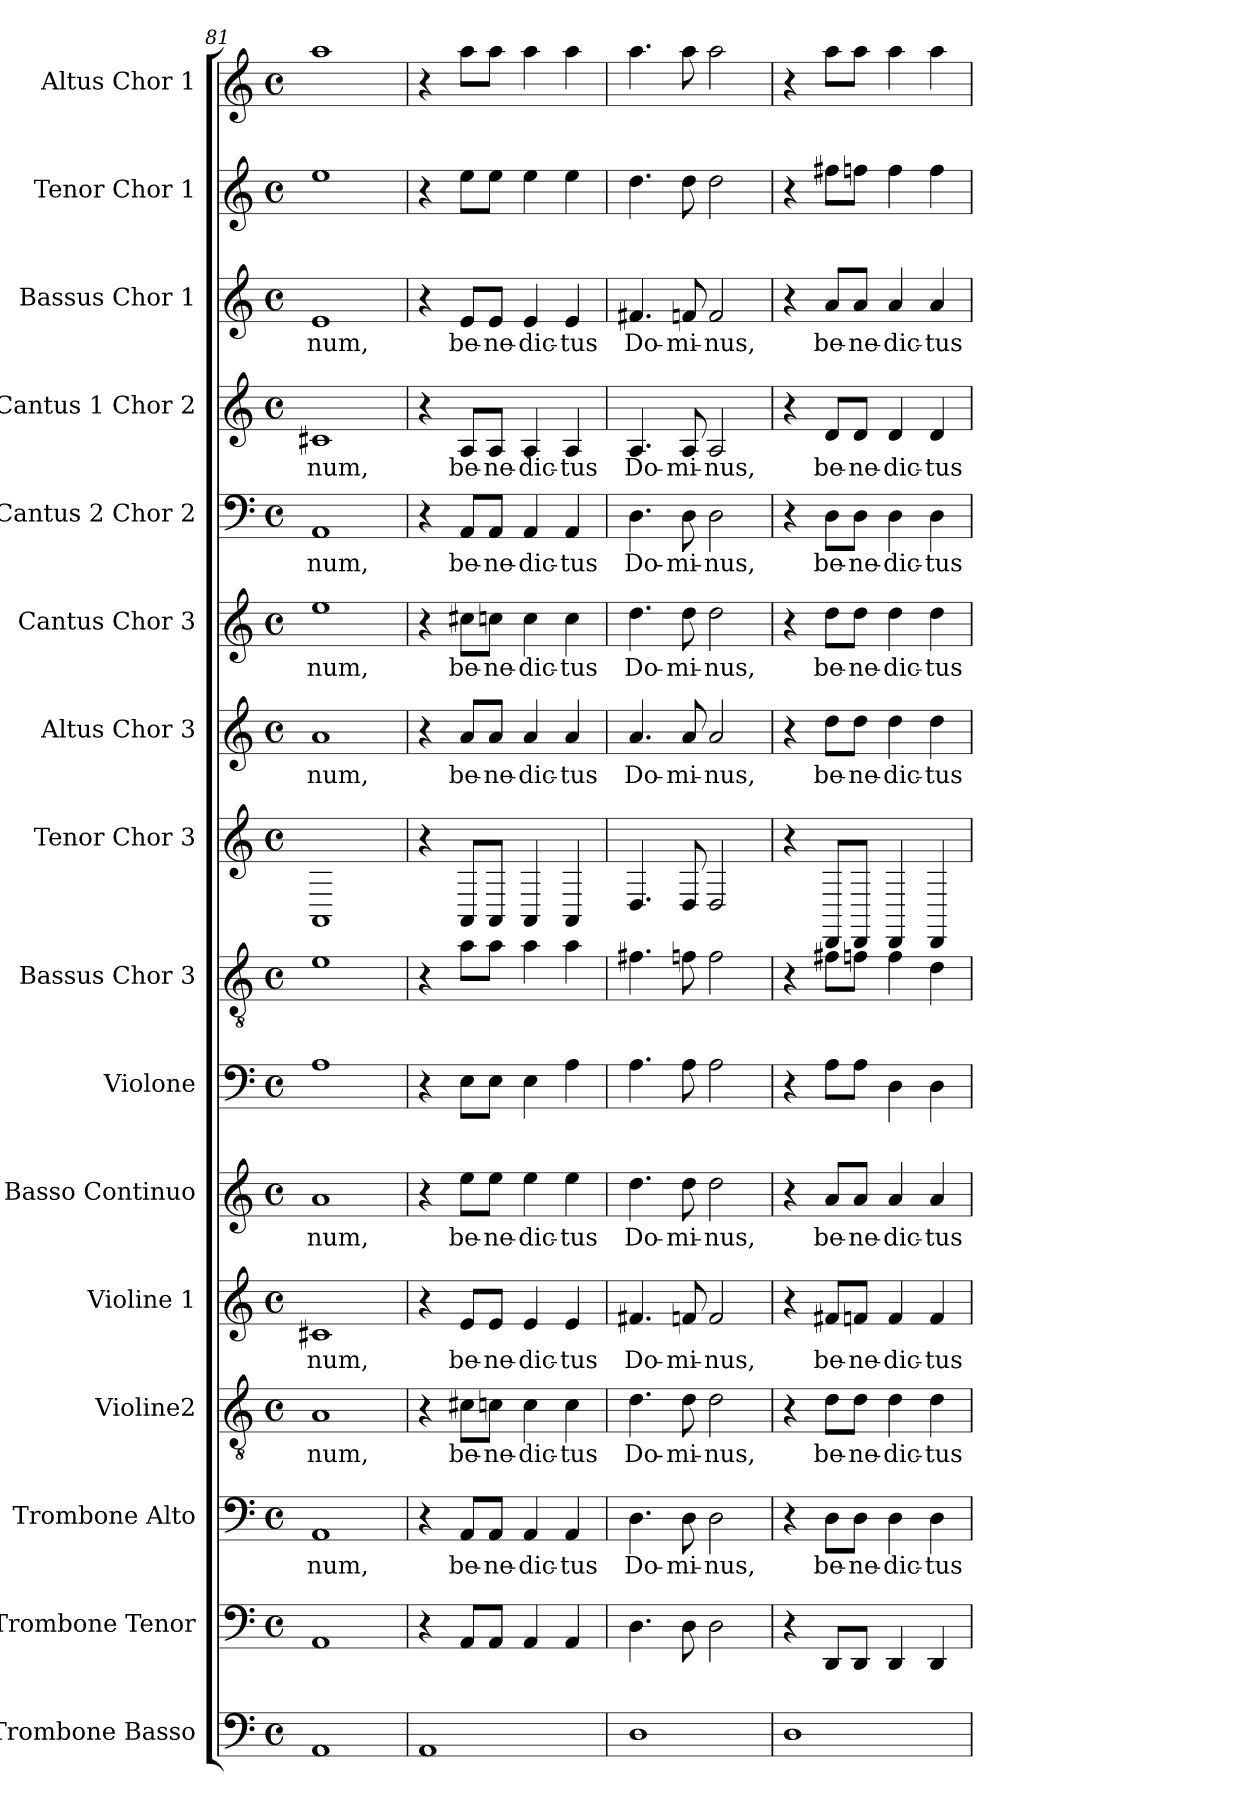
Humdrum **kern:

**kern	**kern	**kern	**text	**kern	**text	**kern	**text	**kern	**text	**kern	**kern	**kern	**kern	**text	**kern	**text	**kern	**text	**kern	**text	**kern	**text	**kern	**kern
*part16	*part15	*part14	*part14	*part13	*part13	*part12	*part12	*part11	*part11	*part10	*part9	*part8	*part7	*part7	*part6	*part6	*part5	*part5	*part4	*part4	*part3	*part3	*part2	*part1
*staff16	*staff15	*staff14	*staff14	*staff13	*staff13	*staff12	*staff12	*staff11	*staff11	*staff10	*staff9	*staff8	*staff7	*staff7	*staff6	*staff6	*staff5	*staff5	*staff4	*staff4	*staff3	*staff3	*staff2	*staff1
*I"Trombone Basso	*I"Trombone Tenor	*I"Trombone Alto	*	*I"Violine2	*	*I"Violine 1	*	*I"Basso Continuo	*	*I"Violone	*I"Bassus Chor 3	*I"Tenor Chor 3	*I"Altus Chor 3	*	*I"Cantus Chor 3	*	*I"Cantus 2 Chor 2	*	*I"Cantus 1 Chor 2	*	*I"Bassus Chor 1	*	*I"Tenor Chor 1	*I"Altus Chor 1
*	*I'Tromb.-T	*I'Tromb.-A.	*	*I'Vl 2	*	*I'Vl 1	*	*I'bc	*	*I'Violone	*I'B.-Ch. 3	*I'T.-Ch. 3	*I'A.-Ch. 3	*	*I'C.- Ch. 3	*	*I'C 2 Ch. 2	*	*I'C 1 Ch. 2	*	*I'B. - Ch. 1	*	*I'T.- Ch. 1	*I'A.-Chor 1
*clefF4	*clefF4	*clefF4	*	*clefGv2	*	*clefG2	*	*clefG2	*	*clefF4	*clefGv2	*clefG2	*clefG2	*	*clefG2	*	*clefF4	*	*clefG2	*	*clefG2	*	*clefG2	*clefG2
*k[]	*k[]	*k[]	*	*k[]	*	*k[]	*	*k[]	*	*k[]	*k[]	*k[]	*k[]	*	*k[]	*	*k[]	*	*k[]	*	*k[]	*	*k[]	*k[]
*C:	*C:	*C:	*	*C:	*	*C:	*	*C:	*	*C:	*C:	*C:	*C:	*	*C:	*	*C:	*	*C:	*	*C:	*	*C:	*C:
*M4/4	*M4/4	*M4/4	*	*M4/4	*	*M4/4	*	*M4/4	*	*M4/4	*M4/4	*M4/4	*M4/4	*	*M4/4	*	*M4/4	*	*M4/4	*	*M4/4	*	*M4/4	*M4/4
*met(c)	*met(c)	*met(c)	*	*met(c)	*	*met(c)	*	*met(c)	*	*met(c)	*met(c)	*met(c)	*met(c)	*	*met(c)	*	*met(c)	*	*met(c)	*	*met(c)	*	*met(c)	*met(c)
=81	=81	=81	=81	=81	=81	=81	=81	=81	=81	=81	=81	=81	=81	=81	=81	=81	=81	=81	=81	=81	=81	=81	=81	=81
1AA	1AA	1AA	num,	1A	num,	1c#X	num,	1a	num,	1A	1e	1AA	1a	num,	1ee	num,	1AA	num,	1c#X	num,	1e	num,	1ee	1aa
!!LO:LB:g=z
=82	=82	=82	=82	=82	=82	=82	=82	=82	=82	=82	=82	=82	=82	=82	=82	=82	=82	=82	=82	=82	=82	=82	=82	=82
1AA	4r	4r	.	4r	.	4r	.	4r	.	4r	4r	4r	4r	.	4r	.	4r	.	4r	.	4r	.	4r	4r
.	8AA/L	8AA/L	be-	8c#X\L	be-	8e/L	be-	8ee\L	be-	8EL	8aL	8AAL	8a/L	be-	8cc#X\L	be-	8AA/L	be-	8A/L	be-	8e/L	be-	8eeL	8aaL
.	8AA/J	8AA/J	ne-	8c\J	ne-	8e/J	ne-	8ee\J	ne-	8EJ	8aJ	8AAJ	8a/J	ne-	8cc\J	ne-	8AA/J	ne-	8A/J	ne-	8e/J	ne-	8eeJ	8aaJ
.	4AA	4AA	dic-	4c	dic-	4e	dic-	4ee	dic-	4E	4a	4AA	4a	dic-	4cc	dic-	4AA	dic-	4A	dic-	4e	dic-	4ee	4aa
.	4AA	4AA	tus	4c	tus	4e	tus	4ee	tus	4A	4a	4AA	4a	tus	4cc	tus	4AA	tus	4A	tus	4e	tus	4ee	4aa
=83	=83	=83	=83	=83	=83	=83	=83	=83	=83	=83	=83	=83	=83	=83	=83	=83	=83	=83	=83	=83	=83	=83	=83	=83
1D	4.D	4.D	Do-	4.d	Do-	4.f#X	Do-	4.dd	Do-	4.A	4.f#X	4.D	4.a	Do-	4.dd	Do-	4.D	Do-	4.A	Do-	4.f#X	Do-	4.dd	4.aa
.	8D	8D	mi-	8d	mi-	8f	mi-	8dd	mi-	8A	8f	8D	8a	mi-	8dd	mi-	8D	mi-	8A	mi-	8f	mi-	8dd	8aa
.	2D	2D	nus,	2d	nus,	2f	nus,	2dd	nus,	2A	2f	2D	2a	nus,	2dd	nus,	2D	nus,	2A	nus,	2f	nus,	2dd	2aa
=84	=84	=84	=84	=84	=84	=84	=84	=84	=84	=84	=84	=84	=84	=84	=84	=84	=84	=84	=84	=84	=84	=84	=84	=84
1D	4r	4r	.	4r	.	4r	.	4r	.	4r	4r	4r	4r	.	4r	.	4r	.	4r	.	4r	.	4r	4r
.	8DD/L	8D\L	be-	8d\L	be-	8f#X/L	be-	8a/L	be-	8AL	8f#XL	8DDL	8dd\L	be-	8dd\L	be-	8D\L	be-	8d/L	be-	8a/L	be-	8ff#XL	8aaL
.	8DD/J	8D\J	ne-	8d\J	ne-	8f/J	ne-	8a/J	ne-	8AJ	8fJ	8DDJ	8dd\J	ne-	8dd\J	ne-	8D\J	ne-	8d/J	ne-	8a/J	ne-	8ffJ	8aaJ
.	4DD	4D	dic-	4d	dic-	4f	dic-	4a	dic-	4D	4f	4DD	4dd	dic-	4dd	dic-	4D	dic-	4d	dic-	4a	dic-	4ff	4aa
.	4DD	4D	tus	4d	tus	4f	tus	4a	tus	4D	4d	4DD	4dd	tus	4dd	tus	4D	tus	4d	tus	4a	tus	4ff	4aa
=	=	=	=	=	=	=	=	=	=	=	=	=	=	=	=	=	=	=	=	=	=	=	=	=
*-	*-	*-	*-	*-	*-	*-	*-	*-	*-	*-	*-	*-	*-	*-	*-	*-	*-	*-	*-	*-	*-	*-	*-	*-
